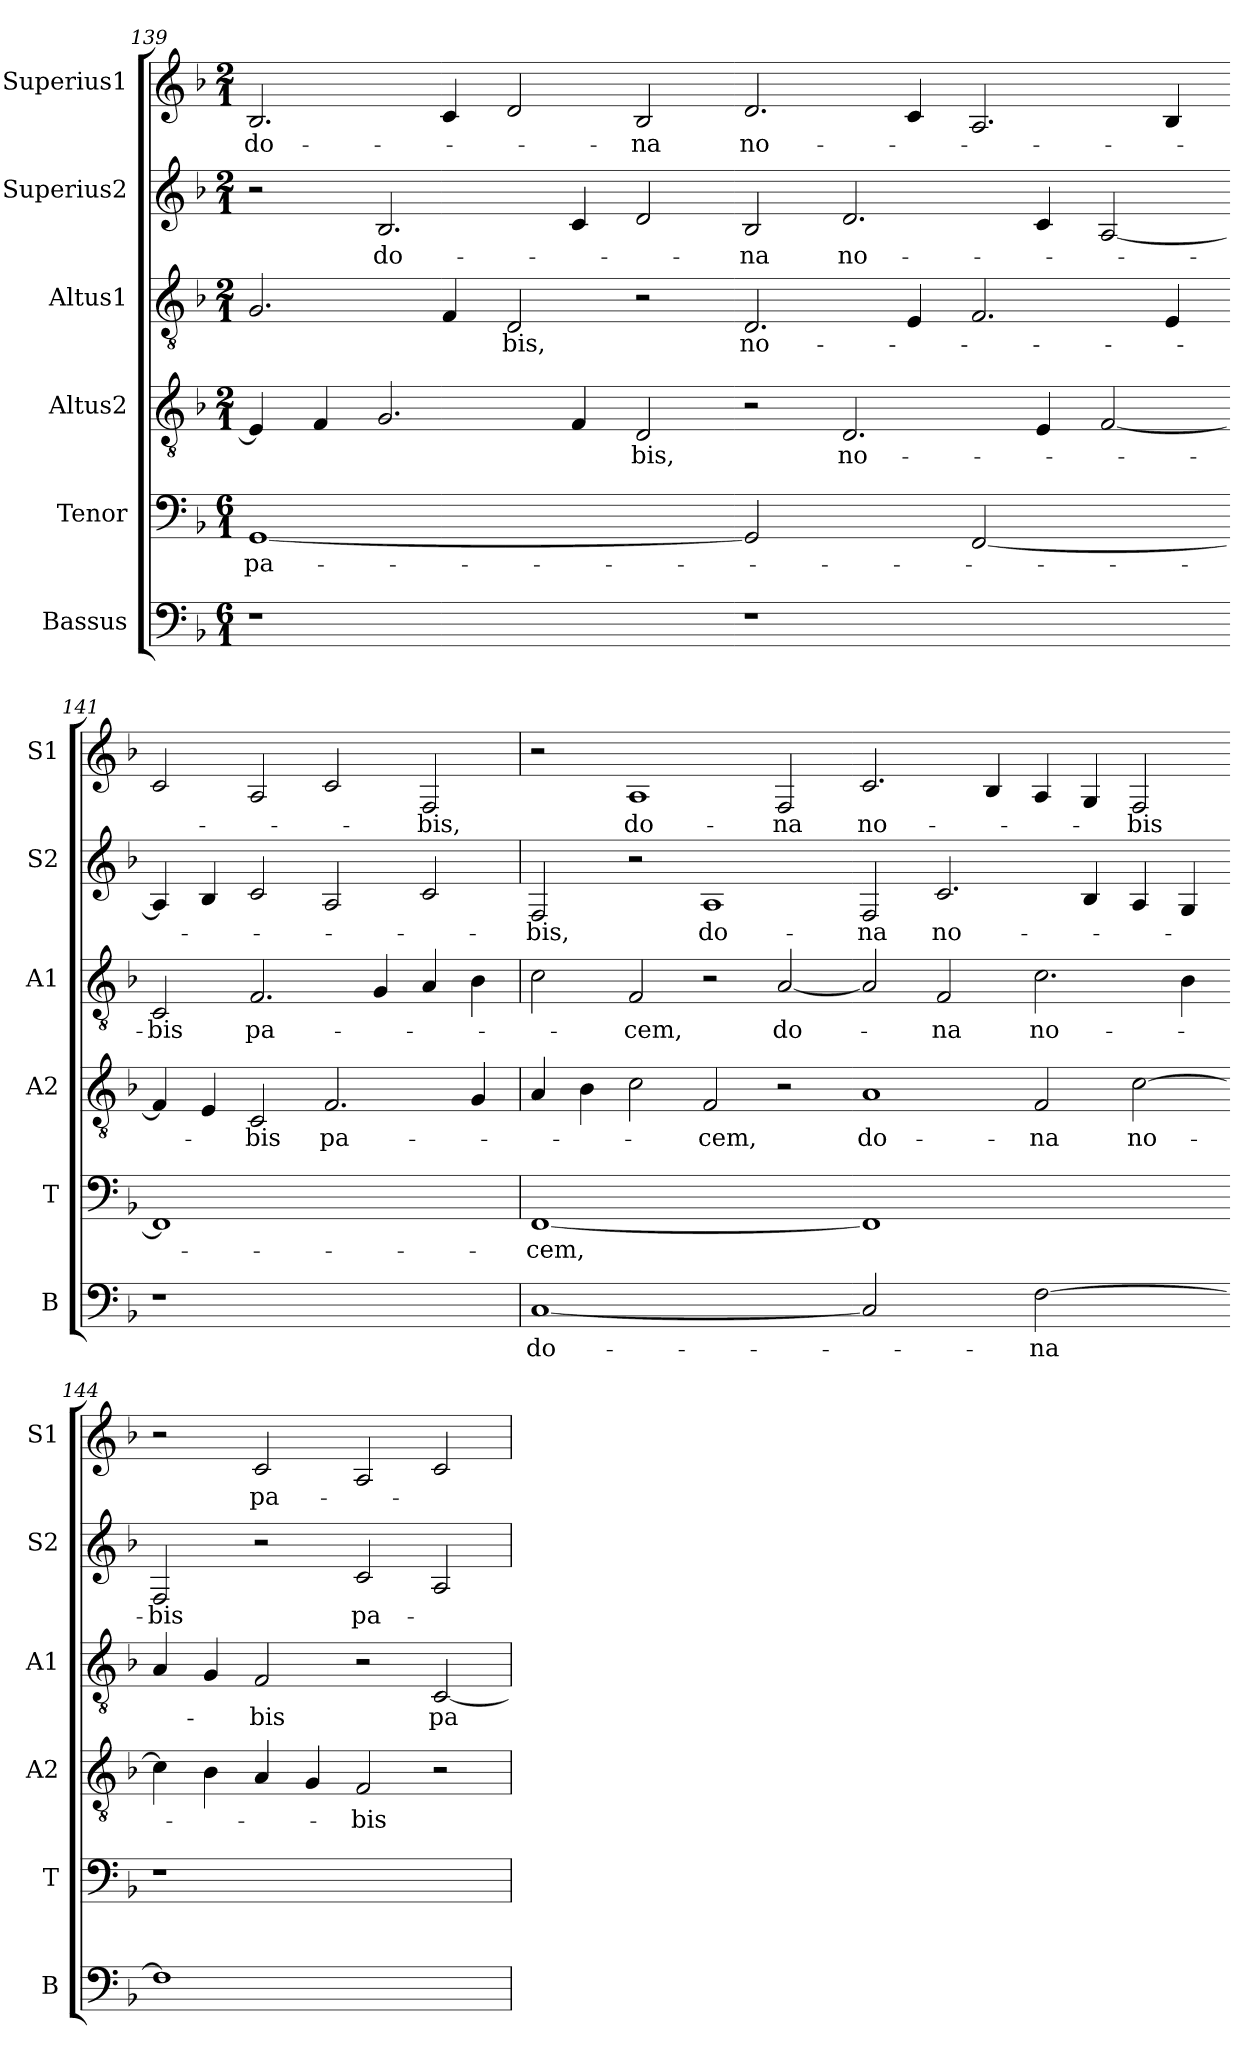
**kern	**text	**kern	**text	**kern	**text	**kern	**text	**kern	**text	**kern	**text
*part6	*part6	*part5	*part5	*part4	*part4	*part3	*part3	*part2	*part2	*part1	*part1
*staff6	*staff6	*staff5	*staff5	*staff4	*staff4	*staff3	*staff3	*staff2	*staff2	*staff1	*staff1
*I"Bassus	*	*I"Tenor	*	*I"Altus2	*	*I"Altus1	*	*I"Superius2	*	*I"Superius1	*
*I'B	*	*I'T	*	*I'A2	*	*I'A1	*	*I'S2	*	*I'S1	*
*clefF4	*	*clefF4	*	*clefGv2	*	*clefGv2	*	*clefG2	*	*clefG2	*
*k[b-]	*	*k[b-]	*	*k[b-]	*	*k[b-]	*	*k[b-]	*	*k[b-]	*
*M6/1	*	*M6/1	*	*M2/1	*	*M2/1	*	*M2/1	*	*M2/1	*
=139	=139	=139	=139	=139	=139	=139	=139	=139	=139	=139	=139
!LO:N:vis=1	!	!LO:N:vis=1	!	!	!	!	!	!	!	!	!
0r	.	[0GG	pa-	4E/]	.	2.G/	.	2r	.	2.B-/	do-
.	.	.	.	4F/	.	.	.	.	.	.	.
.	.	.	.	2.G/	.	.	.	2.B-/	do-	.	.
.	.	.	.	.	.	4F/	.	.	.	4c/	.
.	.	.	.	.	.	2D/	-bis,	.	.	2d/	.
.	.	.	.	4F/	.	.	.	4c/	.	.	.
.	.	.	.	2D/	-bis,	2r	.	2d/	.	2B-/	-na
=140-	=140-	=140-	=140-	=140-	=140-	=140-	=140-	=140-	=140-	=140-	=140-
!LO:N:vis=1	!	!LO:N:vis=2	!	!	!	!	!	!	!	!	!
0r	.	1GG]	.	2r	.	2.D/	no-	2B-/	-na	2.d/	no-
.	.	.	.	2.D/	no-	.	.	2.d/	no-	.	.
.	.	.	.	.	.	4E/	.	.	.	4c/	.
!	!	!LO:N:vis=2	!	!	!	!	!	!	!	!	!
.	.	[1FF	.	.	.	2.F/	.	.	.	2.A/	.
.	.	.	.	4E/	.	.	.	4c/	.	.	.
.	.	.	.	[2F/	.	.	.	[2A/	.	.	.
.	.	.	.	.	.	4E/	.	.	.	4B-/	.
=141-	=141-	=141-	=141-	=141-	=141-	=141-	=141-	=141-	=141-	=141-	=141-
!LO:N:vis=1	!	!LO:N:vis=1	!	!	!	!	!	!	!	!	!
0r	.	0FF]	.	4F/]	.	2C/	-bis	4A/]	.	2c/	.
.	.	.	.	4E/	.	.	.	4B-/	.	.	.
.	.	.	.	2C/	-bis	2.F/	pa-	2c/	.	2A/	.
.	.	.	.	2.F/	pa-	.	.	2A/	.	2c/	.
.	.	.	.	.	.	4G/	.	.	.	.	.
.	.	.	.	.	.	4A/	.	2c/	.	2F/	-bis,
.	.	.	.	4G/	.	4B-\	.	.	.	.	.
=142	=142	=142	=142	=142	=142	=142	=142	=142	=142	=142	=142
!LO:N:vis=1	!	!LO:N:vis=1	!	!	!	!	!	!	!	!	!
[0C	do-	[0FF	-cem,	4A/	.	2c\	.	2F/	-bis,	2r	.
.	.	.	.	4B-\	.	.	.	.	.	.	.
.	.	.	.	2c\	.	2F/	-cem,	2r	.	1A	do-
.	.	.	.	2F/	-cem,	2r	.	1A	do-	.	.
.	.	.	.	2r	.	[2A/	do-	.	.	2F/	-na
=143-	=143-	=143-	=143-	=143-	=143-	=143-	=143-	=143-	=143-	=143-	=143-
!LO:N:vis=2	!	!LO:N:vis=1	!	!	!	!	!	!	!	!	!
1C]	.	0FF]	.	1A	do-	2A/]	.	2F/	-na	2.c/	no-
.	.	.	.	.	.	2F/	-na	2.c/	no-	.	.
.	.	.	.	.	.	.	.	.	.	4B-/	.
!LO:N:vis=2	!	!	!	!	!	!	!	!	!	!	!
[1F	-na	.	.	2F/	-na	2.c\	no-	.	.	4A/	.
.	.	.	.	.	.	.	.	4B-/	.	4G/	.
.	.	.	.	[2c\	no-	.	.	4A/	.	2F/	-bis
.	.	.	.	.	.	4B-\	.	4G/	.	.	.
=144-	=144-	=144-	=144-	=144-	=144-	=144-	=144-	=144-	=144-	=144-	=144-
!LO:N:vis=1	!	!LO:N:vis=1	!	!	!	!	!	!	!	!	!
0F]	.	0r	.	4c\]	.	4A/	.	2F/	-bis	2r	.
.	.	.	.	4B-\	.	4G/	.	.	.	.	.
.	.	.	.	4A/	.	2F/	-bis	2r	.	2c/	pa-
.	.	.	.	4G/	.	.	.	.	.	.	.
.	.	.	.	2F/	-bis	2r	.	2c/	pa-	2A/	.
.	.	.	.	2r	.	[2C/	pa-	2A/	.	2c/	.
=	=	=	=	=	=	=	=	=	=	=	=
*-	*-	*-	*-	*-	*-	*-	*-	*-	*-	*-	*-
